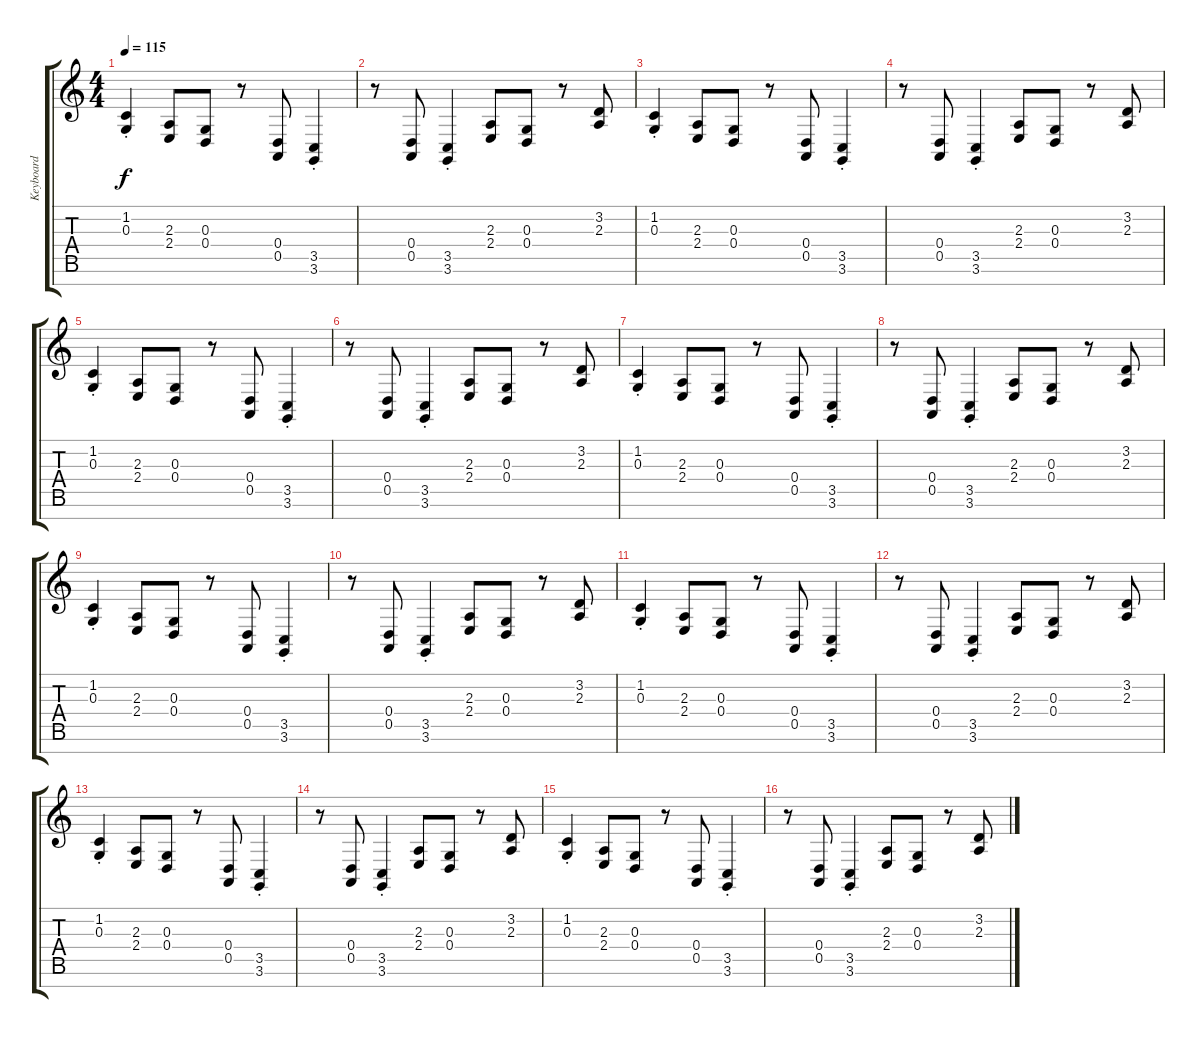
\track ("Keyboard" "Keyboard") {instrument stringensemble1}
\staff {score tabs}
\tuning (E4 B3 G3 D3 A2 E2 B1) {hide}
\ts (4 4)
\tempo 115
\clef g2
\ks c
(1.2{st} 0.3{st}).4{dy f} (2.3 2.4).8 (0.3 0.4).8 r.8 (0.4 0.5).8 (3.5{st} 3.6{st}).4 |
r.8 (0.4 0.5).8 (3.5{st} 3.6{st}).4 (2.3 2.4).8 (0.3 0.4).8 r.8 (3.2 2.3).8 |
(1.2{st} 0.3{st}).4 (2.3 2.4).8 (0.3 0.4).8 r.8 (0.4 0.5).8 (3.5{st} 3.6{st}).4 |
r.8 (0.4 0.5).8 (3.5{st} 3.6{st}).4 (2.3 2.4).8 (0.3 0.4).8 r.8 (3.2 2.3).8 |
(1.2{st} 0.3{st}).4 (2.3 2.4).8 (0.3 0.4).8 r.8 (0.4 0.5).8 (3.5{st} 3.6{st}).4 |
r.8 (0.4 0.5).8 (3.5{st} 3.6{st}).4 (2.3 2.4).8 (0.3 0.4).8 r.8 (3.2 2.3).8 |
(1.2{st} 0.3{st}).4 (2.3 2.4).8 (0.3 0.4).8 r.8 (0.4 0.5).8 (3.5{st} 3.6{st}).4 |
r.8 (0.4 0.5).8 (3.5{st} 3.6{st}).4 (2.3 2.4).8 (0.3 0.4).8 r.8 (3.2 2.3).8 |
(1.2{st} 0.3{st}).4 (2.3 2.4).8 (0.3 0.4).8 r.8 (0.4 0.5).8 (3.5{st} 3.6{st}).4 |
r.8 (0.4 0.5).8 (3.5{st} 3.6{st}).4 (2.3 2.4).8 (0.3 0.4).8 r.8 (3.2 2.3).8 |
(1.2{st} 0.3{st}).4 (2.3 2.4).8 (0.3 0.4).8 r.8 (0.4 0.5).8 (3.5{st} 3.6{st}).4 |
r.8 (0.4 0.5).8 (3.5{st} 3.6{st}).4 (2.3 2.4).8 (0.3 0.4).8 r.8 (3.2 2.3).8 |
(1.2{st} 0.3{st}).4 (2.3 2.4).8 (0.3 0.4).8 r.8 (0.4 0.5).8 (3.5{st} 3.6{st}).4 |
r.8 (0.4 0.5).8 (3.5{st} 3.6{st}).4 (2.3 2.4).8 (0.3 0.4).8 r.8 (3.2 2.3).8 |
(1.2{st} 0.3{st}).4 (2.3 2.4).8 (0.3 0.4).8 r.8 (0.4 0.5).8 (3.5{st} 3.6{st}).4 |
r.8 (0.4 0.5).8 (3.5{st} 3.6{st}).4 (2.3 2.4).8 (0.3 0.4).8 r.8 (3.2 2.3).8
